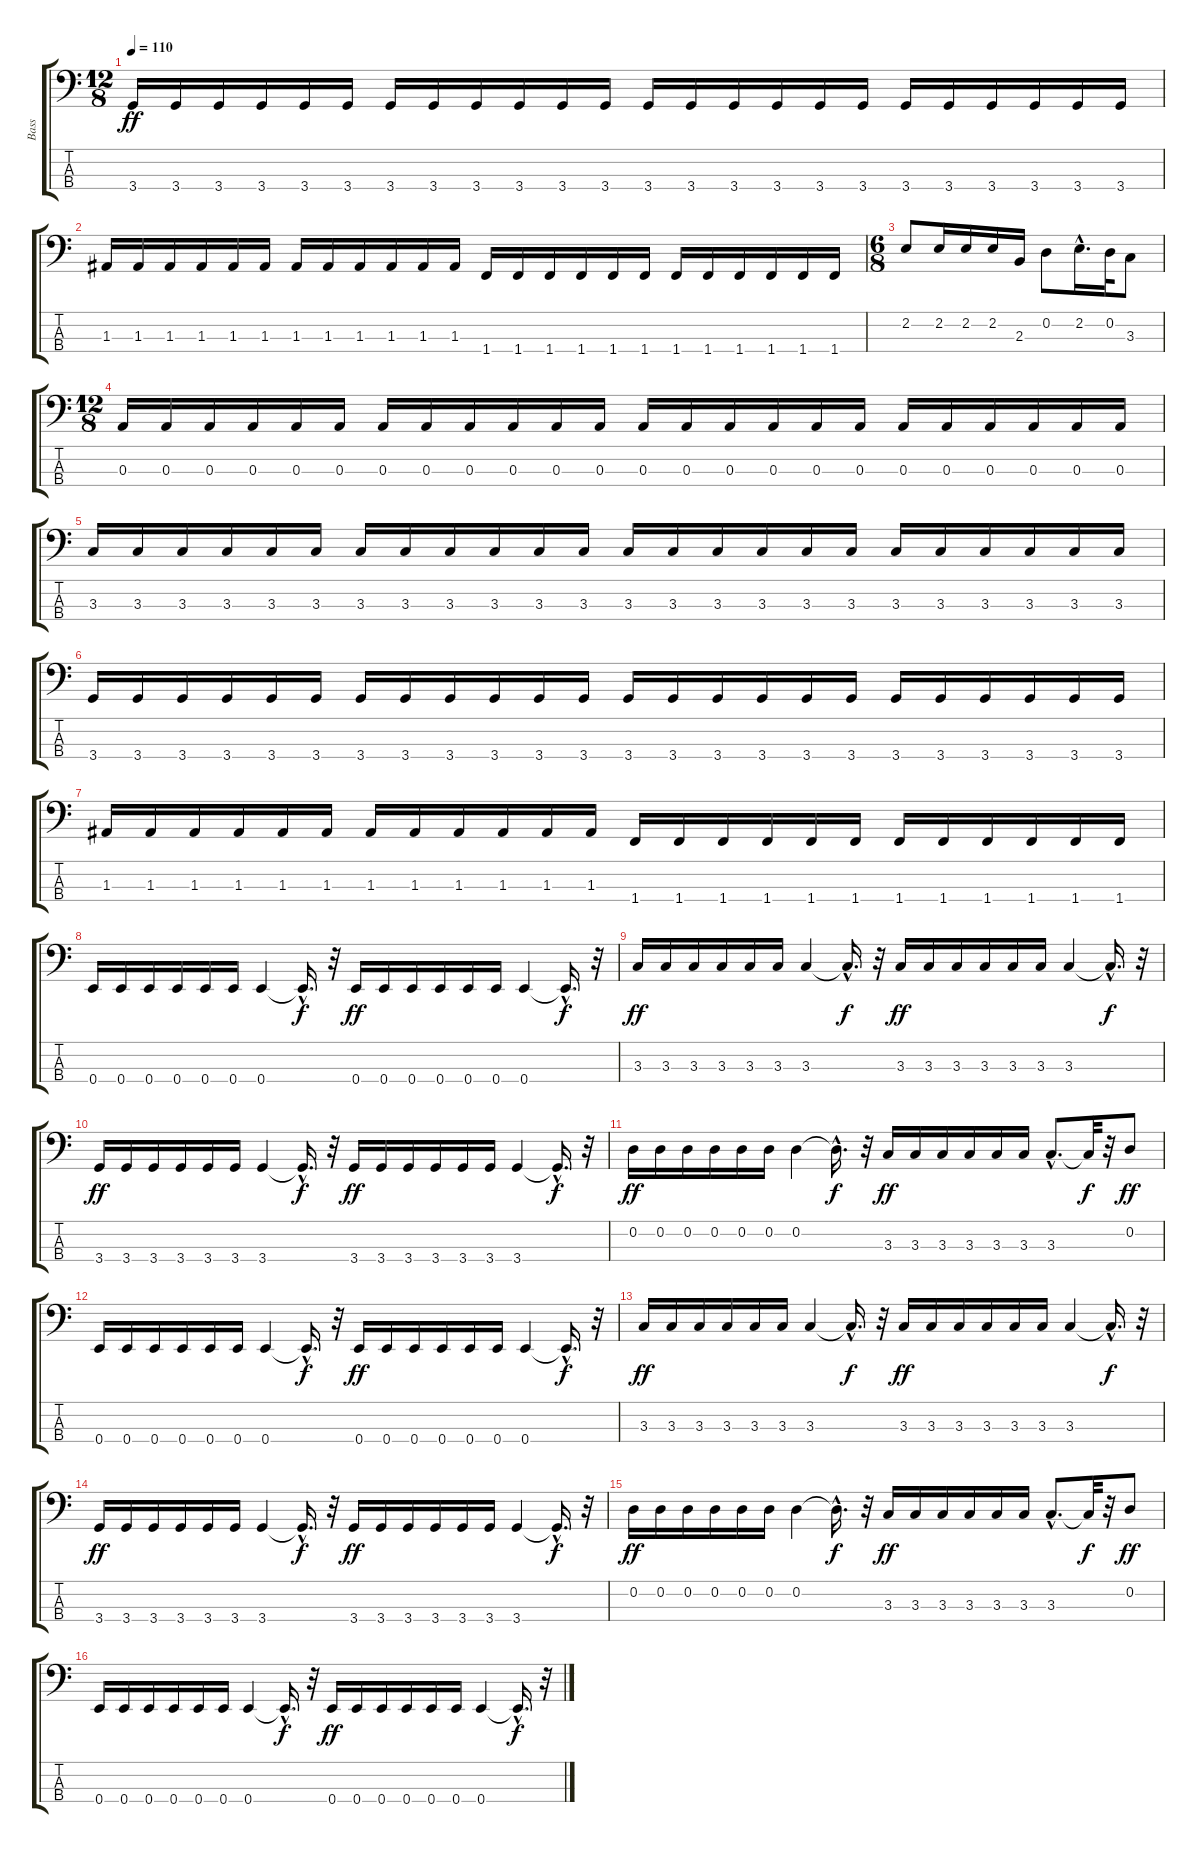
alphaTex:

\track ("Bass" "Bass") {instrument electricbassfinger}
\staff {score tabs}
\tuning (G2 D2 A1 E1) {hide}
\ts (12 8)
\tempo 110
\clef f4
\ks c
3.4.16{dy ff} 3.4.16 3.4.16 3.4.16 3.4.16 3.4.16 3.4.16 3.4.16 3.4.16 3.4.16 3.4.16 3.4.16 3.4.16 3.4.16 3.4.16 3.4.16 3.4.16 3.4.16 3.4.16 3.4.16 3.4.16 3.4.16 3.4.16 3.4.16 |
1.3.16 1.3.16 1.3.16 1.3.16 1.3.16 1.3.16 1.3.16 1.3.16 1.3.16 1.3.16 1.3.16 1.3.16 1.4.16 1.4.16 1.4.16 1.4.16 1.4.16 1.4.16 1.4.16 1.4.16 1.4.16 1.4.16 1.4.16 1.4.16 |
\ts (6 8)
2.2.8 2.2.16 2.2.16 2.2.16 2.3.16 0.2.8 2.2{hac}.16{d} 0.2.32 3.3.8 |
\ts (12 8)
0.3.16 0.3.16 0.3.16 0.3.16 0.3.16 0.3.16 0.3.16 0.3.16 0.3.16 0.3.16 0.3.16 0.3.16 0.3.16 0.3.16 0.3.16 0.3.16 0.3.16 0.3.16 0.3.16 0.3.16 0.3.16 0.3.16 0.3.16 0.3.16 |
3.3.16 3.3.16 3.3.16 3.3.16 3.3.16 3.3.16 3.3.16 3.3.16 3.3.16 3.3.16 3.3.16 3.3.16 3.3.16 3.3.16 3.3.16 3.3.16 3.3.16 3.3.16 3.3.16 3.3.16 3.3.16 3.3.16 3.3.16 3.3.16 |
3.4.16 3.4.16 3.4.16 3.4.16 3.4.16 3.4.16 3.4.16 3.4.16 3.4.16 3.4.16 3.4.16 3.4.16 3.4.16 3.4.16 3.4.16 3.4.16 3.4.16 3.4.16 3.4.16 3.4.16 3.4.16 3.4.16 3.4.16 3.4.16 |
1.3.16 1.3.16 1.3.16 1.3.16 1.3.16 1.3.16 1.3.16 1.3.16 1.3.16 1.3.16 1.3.16 1.3.16 1.4.16 1.4.16 1.4.16 1.4.16 1.4.16 1.4.16 1.4.16 1.4.16 1.4.16 1.4.16 1.4.16 1.4.16 |
0.4.16 0.4.16 0.4.16 0.4.16 0.4.16 0.4.16 0.4.4 0.4{hac t}.16{d dy f} r.32 0.4.16{dy ff} 0.4.16 0.4.16 0.4.16 0.4.16 0.4.16 0.4.4 0.4{hac t}.16{d dy f} r.32 |
3.3.16{dy ff} 3.3.16 3.3.16 3.3.16 3.3.16 3.3.16 3.3.4 3.3{hac t}.16{d dy f} r.32 3.3.16{dy ff} 3.3.16 3.3.16 3.3.16 3.3.16 3.3.16 3.3.4 3.3{hac t}.16{d dy f} r.32 |
3.4.16{dy ff} 3.4.16 3.4.16 3.4.16 3.4.16 3.4.16 3.4.4 3.4{hac t}.16{d dy f} r.32 3.4.16{dy ff} 3.4.16 3.4.16 3.4.16 3.4.16 3.4.16 3.4.4 3.4{hac t}.16{d dy f} r.32 |
0.2.16{dy ff} 0.2.16 0.2.16 0.2.16 0.2.16 0.2.16 0.2.4 0.2{hac t}.16{d dy f} r.32 3.3.16{dy ff} 3.3.16 3.3.16 3.3.16 3.3.16 3.3.16 3.3{hac}.8{d} 3.3{t}.32{dy f} r.32 0.2.8{dy ff} |
0.4.16 0.4.16 0.4.16 0.4.16 0.4.16 0.4.16 0.4.4 0.4{hac t}.16{d dy f} r.32 0.4.16{dy ff} 0.4.16 0.4.16 0.4.16 0.4.16 0.4.16 0.4.4 0.4{hac t}.16{d dy f} r.32 |
3.3.16{dy ff} 3.3.16 3.3.16 3.3.16 3.3.16 3.3.16 3.3.4 3.3{hac t}.16{d dy f} r.32 3.3.16{dy ff} 3.3.16 3.3.16 3.3.16 3.3.16 3.3.16 3.3.4 3.3{hac t}.16{d dy f} r.32 |
3.4.16{dy ff} 3.4.16 3.4.16 3.4.16 3.4.16 3.4.16 3.4.4 3.4{hac t}.16{d dy f} r.32 3.4.16{dy ff} 3.4.16 3.4.16 3.4.16 3.4.16 3.4.16 3.4.4 3.4{hac t}.16{d dy f} r.32 |
0.2.16{dy ff} 0.2.16 0.2.16 0.2.16 0.2.16 0.2.16 0.2.4 0.2{hac t}.16{d dy f} r.32 3.3.16{dy ff} 3.3.16 3.3.16 3.3.16 3.3.16 3.3.16 3.3{hac}.8{d} 3.3{t}.32{dy f} r.32 0.2.8{dy ff} |
0.4.16 0.4.16 0.4.16 0.4.16 0.4.16 0.4.16 0.4.4 0.4{hac t}.16{d dy f} r.32 0.4.16{dy ff} 0.4.16 0.4.16 0.4.16 0.4.16 0.4.16 0.4.4 0.4{hac t}.16{d dy f} r.32
